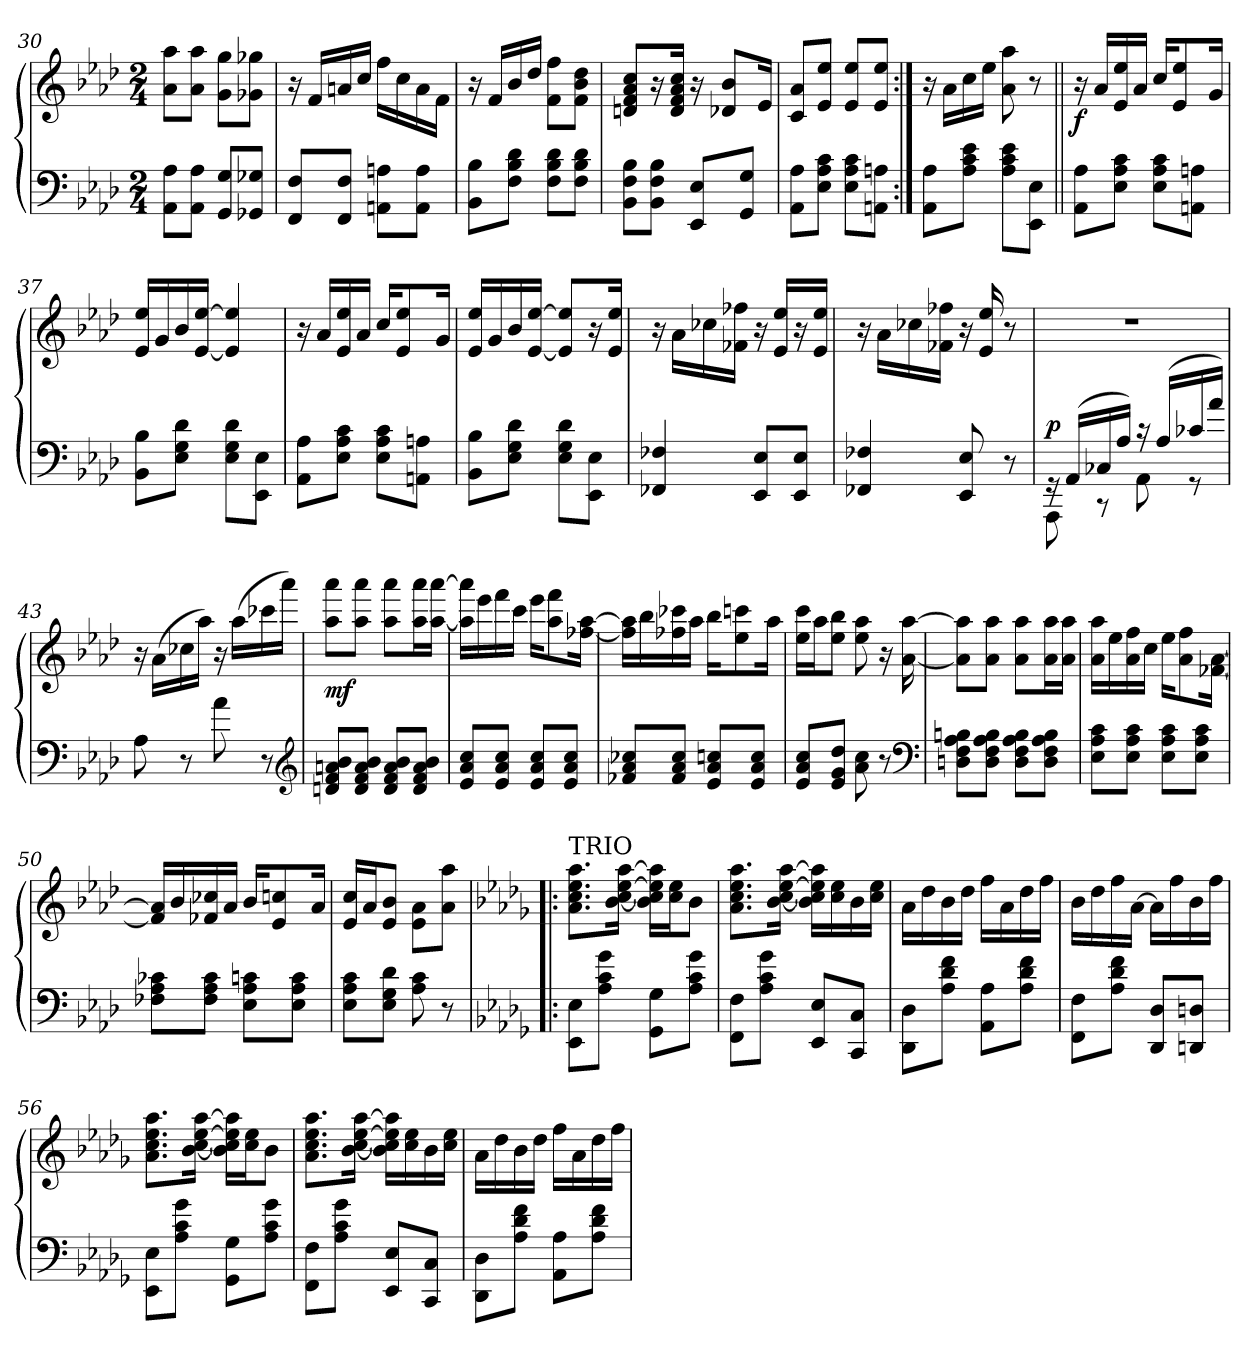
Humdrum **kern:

**kern	**kern	**dynam
*part1	*part1	*part1
*staff2	*staff1	*staff1/2
!!LO:LB:g=z
*clefF4	*clefG2	*
*k[b-e-a-d-]	*k[b-e-a-d-]	*
*A-:	*A-:	*
*M2/4	*M2/4	*
=30	=30	=30
8AA-\ 8A-\L	8a-\ 8aa-\L	.
8AA-\ 8A-\J	8a-\ 8aa-\J	.
8GG/ 8G/L	8g\ 8gg\L	.
8GG-X/ 8G-X/J	8g-X\ 8gg-X\J	.
=31	=31	=31
8FF/ 8F/L	16r	.
.	16f/LL	.
8FF/ 8F/J	16an/	.
.	16cc/JJ	.
8AAn\ 8An\L	16ff\LL	.
.	16cc\	.
8AA\ 8A\J	16a\	.
.	16f\JJ	.
=32	=32	=32
8BB-\ 8B-\L	16r	.
.	16f/LL	.
8F\ 8B-\ 8d-\J	16b-/	.
.	16dd-/JJ	.
8F\ 8B-\ 8d-\L	8f\ 8ff\L	.
8F\ 8B-\ 8d-\J	8f\ 8b-\ 8dd-\J	.
=33	=33	=33
8BB-\ 8F\ 8B-\L	8dn/ 8f/ 8a-/ 8cc/L	.
8BB-\ 8F\ 8B-\J	16r	.
.	16d/ 16f/ 16a-/ 16cc/Jk	.
8EE-/ 8E-/L	16r	.
.	8d-X/ 8b-/L	.
8GG/ 8G/J	.	.
.	16e-/Jk	.
=34	=34	=34
8AA-\ 8A-\L	8c/ 8a-/L	.
8E-\ 8A-\ 8c\J	8e-/ 8ee-/J	.
8E-\ 8A-\ 8c\L	8e-/ 8ee-/L	.
8AAn\ 8An\J	8e-/ 8ee-/J	.
=35:|!	=35:|!	=35:|!
8AA-\ 8A-\L	16r	.
.	16a-\LL	.
8A-\ 8c\ 8e-\J	16cc\	.
.	16ee-\JJ	.
8A-\ 8c\ 8e-\L	8a-\ 8aa-\	.
8EE-\ 8E-\J	8r	.
=36||	=36||	=36||
!	!	!LO:DY:b
8AA-\ 8A-\L	16r	f
.	16a-/LL	.
8E-\ 8A-\ 8c\J	16e-/ 16ee-/	.
.	16a-/JJ	.
8E-\ 8A-\ 8c\L	16cc/KL	.
.	8e-/ 8ee-/	.
8AAn\ 8An\J	.	.
.	16g/Jk	.
=37	=37	=37
8BB-\ 8B-\L	16e-/ 16ee-/LL	.
.	16g/	.
8E-\ 8G\ 8d-\J	16b-/	.
.	[16e-/ [16ee-/JJ	.
8E-\ 8G\ 8d-\L	4e-]/ 4ee-]/	.
8EE-\ 8E-\J	.	.
!!LO:LB:g=z
=38	=38	=38
8AA-\ 8A-\L	16r	.
.	16a-/LL	.
8E-\ 8A-\ 8c\J	16e-/ 16ee-/	.
.	16a-/JJ	.
8E-\ 8A-\ 8c\L	16cc/KL	.
.	8e-/ 8ee-/	.
8AAn\ 8An\J	.	.
.	16g/Jk	.
=39	=39	=39
8BB-\ 8B-\L	16e-/ 16ee-/LL	.
.	16g/	.
8E-\ 8G\ 8d-\J	16b-/	.
.	[16e-/ [16ee-/JJ	.
8E-\ 8G\ 8d-\L	8e-]/ 8ee-]/L	.
8EE-\ 8E-\J	16r	.
.	16e-/ 16ee-/Jk	.
=40	=40	=40
4FF-X/ 4F-X/	16r	.
.	16a-\LL	.
.	16cc-X\	.
.	16f-X\ 16ff-X\JJ	.
8EE-/ 8E-/L	16r	.
.	16e-/ 16ee-/LL	.
8EE-/ 8E-/J	16r	.
.	16e-/ 16ee-/JJ	.
=41	=41	=41
4FF-X/ 4F-X/	16r	.
.	16a-\LL	.
.	16cc-X\	.
.	16f-X\ 16ff-X\JJ	.
8EE-/ 8E-/	16r	.
.	16e-/ 16ee-/	.
8r	8r	.
!!LO:PB:g=z
=42	=42	=42
*^	*	*
!	!	!	!LO:DY:a=2
16rGG	8AAA-\	2r	p
(<16AA-/LL	.	.	.
16C-X/	8r	.	.
16A-/JJ)	.	.	.
16r	8AA-\	.	.
(<16A-/LL	.	.	.
16c-X/	8r	.	.
16a-/JJ)	.	.	.
*v	*v	*	*
=43	=43	=43
8A-\	16r	.
.	(>16a-\LL	.
8r	16cc-X\	.
.	16aa-\JJ)	.
8a-\	16r	.
.	(>16aa-\LL	.
8r	16ccc-X\	.
.	16aaa-\JJ)	.
*clefG2	*	*
=44	=44	=44
!	!	!LO:DY:b
8dn/ 8f/ 8an/ 8b-/L	8aa-\ 8aaa-\L	mf
8d/ 8f/ 8a/ 8b-/J	8aa-\ 8aaa-\J	.
8d/ 8f/ 8a/ 8b-/L	8aa-\ 8aaa-\L	.
8d/ 8f/ 8a/ 8b-/J	16aa-\ 16aaa-\L	.
.	[16aa-\ [16aaa-\JJ	.
=45	=45	=45
8e-/ 8a-/ 8cc/L	16aa-]\ 16aaa-]\LL	.
.	16eee-\	.
8e-/ 8a-/ 8cc/J	16fff\	.
.	16ccc\JJ	.
8e-/ 8a-/ 8cc/L	16eee-\KL	.
.	8aa-\ 8fff\	.
8e-/ 8a-/ 8cc/J	.	.
.	[16ff-X\ [16aa-\Jk	.
!!LO:LB:g=z
=46	=46	=46
8f-X/ 8a-/ 8cc-X/L	16ff-]\ 16aa-]\LL	.
.	16bb-\	.
8f-/ 8a-/ 8cc-/J	16ff-X\ 16ccc-X\	.
.	16aa-\JJ	.
8e-/ 8a-/ 8ccn/L	16bb-\KL	.
.	8ee-\ 8cccn\	.
8e-/ 8a-/ 8cc/J	.	.
.	16aa-\Jk	.
=47	=47	=47
8e-/ 8a-/ 8cc/L	16ee-\ 16ccc\LL	.
.	16aa-\J	.
8e-/ 8g/ 8dd-/J	8ee-\ 8bb-\J	.
8a-\ 8cc\	8ee-\ 8aa-\	.
8r	16r	.
.	[16a-\ [16aa-\	.
*clefF4	*	*
=48	=48	=48
8Dn\ 8F\ 8A-\ 8Bn\L	8a-]\ 8aa-]\L	.
8D\ 8F\ 8A-\ 8B\J	8a-\ 8aa-\J	.
8D\ 8F\ 8A-\ 8B\L	8a-\ 8aa-\L	.
8D\ 8F\ 8A-\ 8B\J	16a-\ 16aa-\L	.
.	16a-\ 16aa-\JJ	.
=49	=49	=49
8E-\ 8A-\ 8c\L	16a-\ 16aa-\LL	.
.	16ee-\	.
8E-\ 8A-\ 8c\J	16a-\ 16ff\	.
.	16cc\JJ	.
8E-\ 8A-\ 8c\L	16ee-\KL	.
.	8a-\ 8ff\	.
8E-\ 8A-\ 8c\J	.	.
.	[16f-X\ [16a-\Jk	.
!!LO:LB:g=z
=50	=50	=50
8F-X\ 8A-\ 8c-X\L	16f-]/ 16a-]/LL	.
.	16b-/	.
8F-\ 8A-\ 8c-\J	16f-X/ 16cc-X/	.
.	16a-/JJ	.
8E-\ 8A-\ 8cn\L	16b-/KL	.
.	8e-/ 8ccn/	.
8E-\ 8A-\ 8c\J	.	.
.	16a-/Jk	.
=51	=51	=51
8E-\ 8A-\ 8c\L	16e-/ 16cc/LL	.
.	16a-/J	.
8E-\ 8G\ 8d-\J	8e-/ 8b-/J	.
8A-\ 8c\	8e-\ 8a-\L	.
8r	8a-\ 8aa-\J	.
=52!|:	=52!|:	=52!|:
*k[b-e-a-d-g-]	*k[b-e-a-d-g-]	*
!	!LO:TX:a:t=TRIO	!
8EE-\ 8E-\L	8.a-\ 8.cc\ 8.ee-\ 8.aa-\L	.
8A-\ 8c\ 8g-\J	.	.
.	[16b-\ [16cc\ [16ee-\ [16aa-\Jk	.
8GG-\ 8G-\L	16b-]\ 16cc]\ 16ee-]\ 16aa-]\LL	.
.	16cc\ 16ee-\J	.
8A-\ 8c\ 8g-\J	8b-\J	.
=53	=53	=53
8FF\ 8F\L	8.a-\ 8.cc\ 8.ee-\ 8.aa-\L	.
8A-\ 8c\ 8g-\J	.	.
.	[16b-\ [16cc\ [16ee-\ [16aa-\Jk	.
8EE-/ 8E-/L	16b-]\ 16cc]\ 16ee-]\ 16aa-]\LL	.
.	16cc\ 16ee-\	.
8CC/ 8C/J	16b-\	.
.	16cc\ 16ee-\JJ	.
!!LO:LB:g=z
=54	=54	=54
8DD-\ 8D-\L	16a-\LL	.
.	16dd-\	.
8A-\ 8d-\ 8f\J	16b-\	.
.	16dd-\JJ	.
8AA-\ 8A-\L	16ff\LL	.
.	16a-\	.
8A-\ 8d-\ 8f\J	16dd-\	.
.	16ff\JJ	.
=55	=55	=55
8FF\ 8F\L	16b-\LL	.
.	16dd-\	.
8A-\ 8d-\ 8f\J	16ff\	.
.	[16a-\JJ	.
8DD-/ 8D-/L	16a-\LL]	.
.	16ff\	.
8DDn/ 8Dn/J	16b-\	.
.	16ff\JJ	.
=56	=56	=56
8EE-\ 8E-\L	8.a-\ 8.cc\ 8.ee-\ 8.aa-\L	.
8A-\ 8c\ 8g-\J	.	.
.	[16b-\ [16cc\ [16ee-\ [16aa-\Jk	.
8GG-\ 8G-\L	16b-]\ 16cc]\ 16ee-]\ 16aa-]\LL	.
.	16cc\ 16ee-\J	.
8A-\ 8c\ 8g-\J	8b-\J	.
=57	=57	=57
8FF\ 8F\L	8.a-\ 8.cc\ 8.ee-\ 8.aa-\L	.
8A-\ 8c\ 8g-\J	.	.
.	[16b-\ [16cc\ [16ee-\ [16aa-\Jk	.
8EE-/ 8E-/L	16b-]\ 16cc]\ 16ee-]\ 16aa-]\LL	.
.	16cc\ 16ee-\	.
8CC/ 8C/J	16b-\	.
.	16cc\ 16ee-\JJ	.
!!LO:LB:g=z
=58	=58	=58
8DD-\ 8D-\L	16a-\LL	.
.	16dd-\	.
8A-\ 8d-\ 8f\J	16b-\	.
.	16dd-\JJ	.
8AA-\ 8A-\L	16ff\LL	.
.	16a-\	.
8A-\ 8d-\ 8f\J	16dd-\	.
.	16ff\JJ	.
=	=	=
*-	*-	*-
